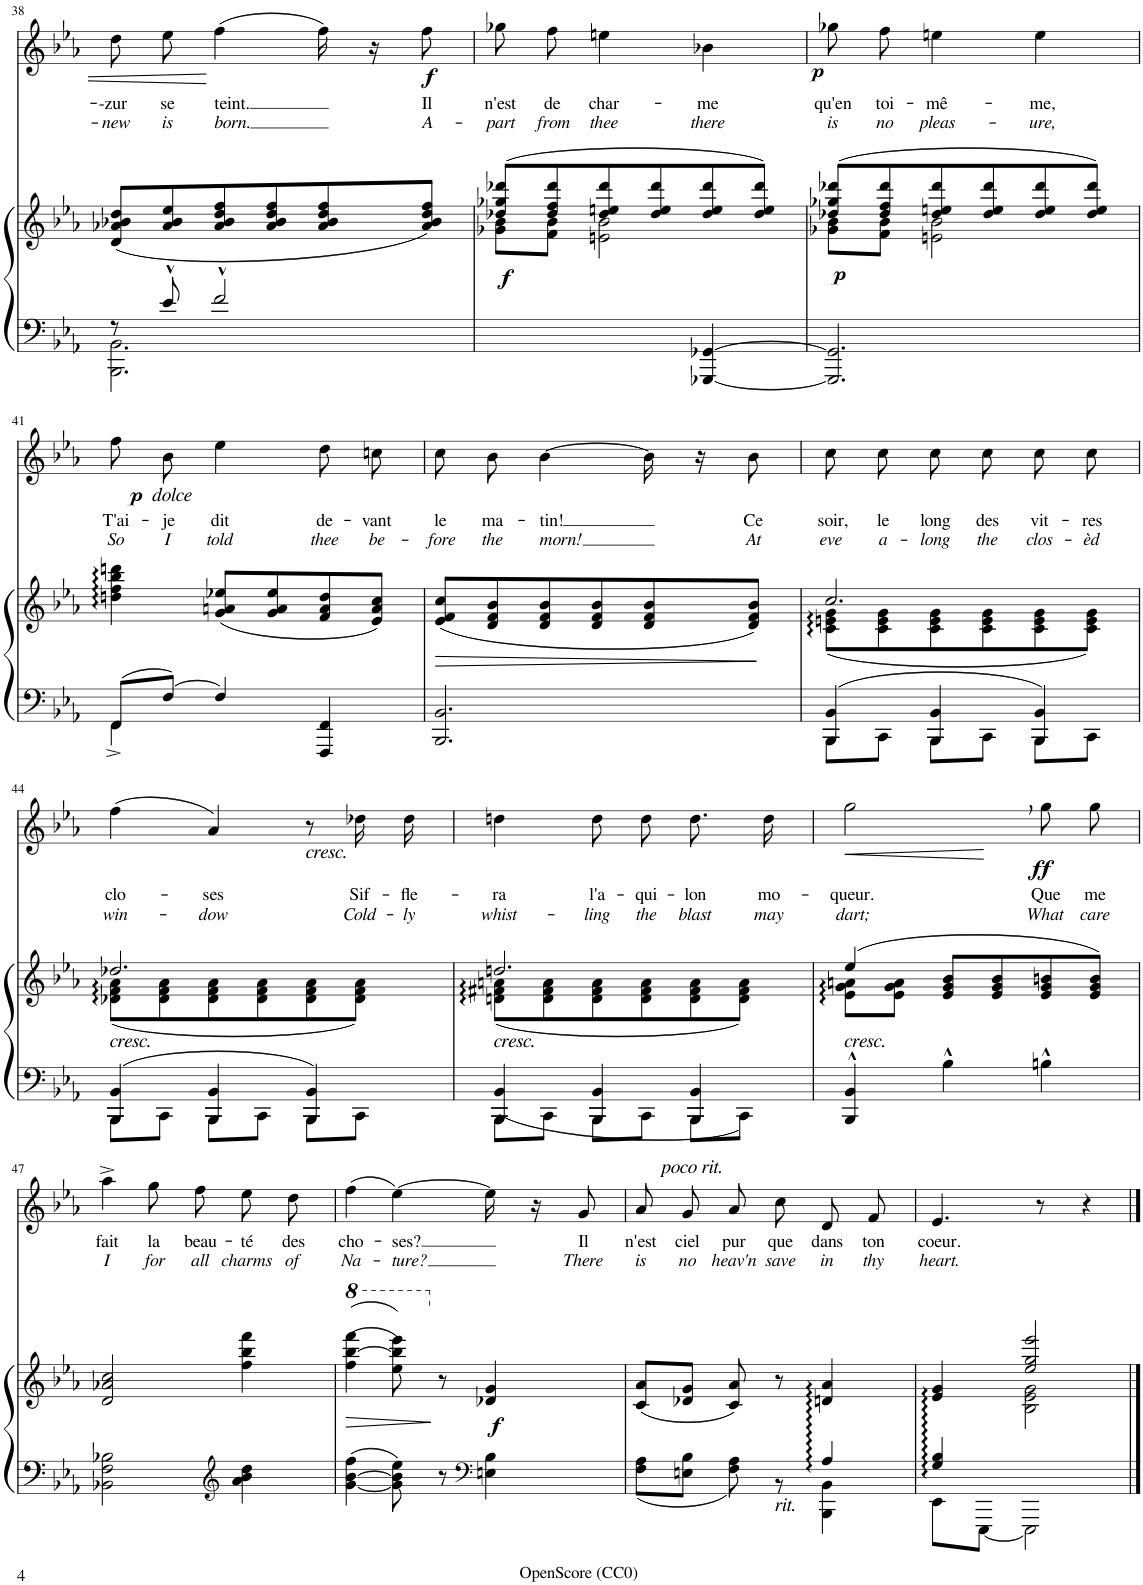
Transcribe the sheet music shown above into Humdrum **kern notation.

**kern	**kern	**dynam	**kern	**text	**text	**dynam
*part2	*part2	*part2	*part1	*part1	*part1	*part1
*staff3	*staff2	*staff2/3	*staff1	*staff1	*staff1	*staff1
*I"Piano	*	*	*I"Voice	*	*	*
*I'Pno	*	*	*	*	*	*
!!LO:PB:g=z
*clefF4	*clefG2	*	*clefG2	*	*	*
*k[b-e-a-]	*k[b-e-a-]	*	*k[b-e-a-]	*	*	*
*M3/4	*M3/4	*	*M3/4	*	*	*
=38	=38	=38	=38	=38	=38	=38
*^	*	*	*	*	*	*
!	!	!	!	!	!LO:LY:b	!LO:LY:b	!
8r	2.BBB-\ 2.BB-\	(8d/ 8a-X/ 8b-X/ 8dd/L	.	8dd\L	-zur	-new	.
!	!	!	!	!	!LO:LY:b	!LO:LY:b	!
8e-^^/	.	8a-/ 8b-/ 8ee-/	.	8ee-\J	se	is	.
!	!	!	!	!	!LO:LY:b	!LO:LY:b	!
2f^^/	.	8a-/ 8b-/ 8dd/ 8ff/	.	(4ff\	teint.	born.	.
.	.	8a-/ 8b-/ 8dd/ 8ff/	.	.	.	.	.
.	.	8a-/ 8b-/ 8dd/ 8ff/	.	16ff\)	.	.	.
.	.	.	.	16r	.	.	.
!	!	!	!	!	!LO:LY:b	!LO:LY:b	!LO:DY:b
.	.	8a-/ 8b-/ 8dd/ 8ff/J)	.	8ff\	Il	A-	f
*v	*v	*	*	*	*	*	*
=39	=39	=39	=39	=39	=39	=39
*	*^	*	*	*	*	*
!	!	!	!LO:DY:b	!	!LO:LY:b	!LO:LY:b	!
2ryy	(8dd-X/ 8gg-X/ 8ddd-X/L	8g-X\ 8b-\L	f	8gg-X\L	n'est	-part	.
!	!	!	!	!	!LO:LY:b	!LO:LY:b	!
.	8dd-/ 8ff/ 8ddd-/	8f\ 8b-\J	.	8ff\J	de	from	.
!	!	!	!	!	!LO:LY:b	!LO:LY:b	!
.	8dd-/ 8een/ 8ddd-/	2en\ 2b-\	.	4een\	char-	thee	.
.	8dd-/ 8ee/ 8ddd-/	.	.	.	.	.	.
!	!	!	!	!	!LO:LY:b	!LO:LY:b	!
[4GGG-X/ [4GG-X/	8dd-/ 8ee/ 8ddd-/	.	.	4b-X\	-me	there	.
.	8dd-/ 8ee/ 8ddd-/J)	.	.	.	.	.	.
=40	=40	=40	=40	=40	=40	=40	=40
!	!	!	!LO:DY:b	!	!LO:LY:b	!LO:LY:b	!LO:DY:b
2.GGG-/] 2.GG-/]	(8dd-X/ 8gg-X/ 8ddd-X/L	8g-X\ 8b-\L	p	8gg-X\L	qu'en	is	p
!	!	!	!	!	!LO:LY:b	!LO:LY:b	!
.	8dd-/ 8ff/ 8ddd-/	8f\ 8b-\J	.	8ff\J	toi-	no	.
!	!	!	!	!	!LO:LY:b	!LO:LY:b	!
.	8dd-/ 8een/ 8ddd-/	2en\ 2b-\	.	4een\	-mê-	pleas-	.
.	8dd-/ 8ee/ 8ddd-/	.	.	.	.	.	.
!	!	!	!	!	!LO:LY:b	!LO:LY:b	!
.	8dd-/ 8ee/ 8ddd-/	.	.	4ee\	-me,	-ure,	.
.	8dd-/ 8ee/ 8ddd-/J)	.	.	.	.	.	.
*	*v	*v	*	*	*	*	*
!!LO:LB:g=z
=41	=41	=41	=41	=41	=41	=41
*^	*	*	*	*	*	*
!	!	!	!	!	!LO:LY:b	!LO:LY:b	!LO:DY:b
!	!	!	!	!	!	!	!LO:DY:n=1:b
8FF/L	4FF^\	4ddn\ 4ff\ 4bb-\ 4dddn\	.	8ff\L	T'ai-	So	p other-dynamics
!	!	!	!	!	!LO:LY:b	!LO:LY:b	!
[8F/J	.	.	.	8b-\J	-je	I	.
!	!	!	!	!	!LO:LY:b	!LO:LY:b	!
4F/]	2ryy	(8g/ 8an/ 8ee-X/L	.	4ee-\	dit	told	.
.	.	8g/ 8a/ 8ee-/	.	.	.	.	.
!	!	!	!	!	!LO:LY:b	!LO:LY:b	!
4FFF/ 4FF/	.	8f/ 8a/ 8dd/	.	8dd\L	de-	thee	.
!	!	!	!	!	!LO:LY:b	!LO:LY:b	!
.	.	8e-/ 8a/ 8cc/J)	.	8ccn\J	-vant	be-	.
*v	*v	*	*	*	*	*	*
=42	=42	=42	=42	=42	=42	=42
!	!	!LO:HP:b	!	!LO:LY:b	!LO:LY:b	!
2.BBB-/ 2.BB-/	(8e-/ 8f/ 8cc/L	>	8cc\L	le	-fore	.
!	!	!	!	!LO:LY:b	!LO:LY:b	!
.	8d/ 8f/ 8b-/	.	8b-\J	ma-	the	.
!	!	!	!	!LO:LY:b	!LO:LY:b	!
.	8d/ 8f/ 8b-/	.	[4b-\	-tin!	morn!	.
.	8d/ 8f/ 8b-/	.	.	.	.	.
.	8d/ 8f/ 8b-/	.	16b-\]	.	.	.
.	.	.	16r	.	.	.
!	!	!	!	!LO:LY:b	!LO:LY:b	!
.	8d/ 8f/ 8b-/J)	]	8b-\	Ce	At	.
=43	=43	=43	=43	=43	=43	=43
*^	*^	*	*	*	*	*
!	!	!	!	!	!	!LO:LY:b	!LO:LY:b	!
4BBB-/ 4BB-/	8BBB-\L	2.cc/	(8c\ 8en\ 8g\L	.	8cc\L	soir,	eve	.
!	!	!	!	!	!	!LO:LY:b	!LO:LY:b	!
.	8CC\J	.	8c\ 8e\ 8g\	.	8cc\J	le	a-	.
!	!	!	!	!	!	!LO:LY:b	!LO:LY:b	!
4BBB-/ 4BB-/	8BBB-\L	.	8c\ 8e\ 8g\	.	8cc\L	long	-long	.
!	!	!	!	!	!	!LO:LY:b	!LO:LY:b	!
.	8CC\J	.	8c\ 8e\ 8g\	.	8cc\J	des	the	.
!	!	!	!	!	!	!LO:LY:b	!LO:LY:b	!
4BBB-/ 4BB-/	8BBB-\L	.	8c\ 8e\ 8g\	.	8cc\L	vit-	clos-	.
!	!	!	!	!	!	!LO:LY:b	!LO:LY:b	!
.	8CC\J	.	8c\ 8e\ 8g\J)	.	8cc\J	-res	-èd	.
!!LO:LB:g=z
=44	=44	=44	=44	=44	=44	=44	=44	=44
!	!	!LO:TX:b:i:t=cresc.	!	!	!	!	!	!
!	!	!	!	!	!	!LO:LY:b	!LO:LY:b	!
4BBB-/ 4BB-/	8BBB-\L	2.dd-X/	(8d-X\ 8f\ 8a-\L	.	(4ff\	clo-	win-	.
.	8CC\J	.	8d-\ 8f\ 8a-\	.	.	.	.	.
!	!	!	!	!	!	!LO:LY:b	!LO:LY:b	!
4BBB-/ 4BB-/	8BBB-\L	.	8d-\ 8f\ 8a-\	.	4a-/)	-ses	-dow	.
.	8CC\J	.	8d-\ 8f\ 8a-\	.	.	.	.	.
!	!	!	!	!	!LO:TX:b:i:t=cresc.	!	!	!
4BBB-/ 4BB-/	8BBB-\L	.	8d-\ 8f\ 8a-\	.	8r	.	.	.
!	!	!	!	!	!	!LO:LY:b	!LO:LY:b	!
.	8CC\J	.	8d-\ 8f\ 8a-\J)	.	16dd-X\LL	Sif-	Cold-	.
!	!	!	!	!	!	!LO:LY:b	!LO:LY:b	!
.	.	.	.	.	16dd-\JJ	-fle-	-ly	.
=45	=45	=45	=45	=45	=45	=45	=45	=45
!	!	!LO:TX:b:i:t=cresc.	!	!	!	!	!	!
!	!	!	!	!	!	!LO:LY:b	!LO:LY:b	!
4BBB-/ 4BB-/	8BBB-\L	2.ddn/	(8dn\ 8f#X\ 8an\L	.	4ddn\	-ra	whist-	.
.	8CC\J	.	8d\ 8f#\ 8a\	.	.	.	.	.
!	!	!	!	!	!	!LO:LY:b	!LO:LY:b	!
4BBB-/ 4BB-/	8BBB-\L	.	8d\ 8f#\ 8a\	.	8dd\L	l'a-	-ling	.
!	!	!	!	!	!	!LO:LY:b	!LO:LY:b	!
.	8CC\J	.	8d\ 8f#\ 8a\	.	8dd\J	-qui-	the	.
!	!	!	!	!	!	!LO:LY:b	!LO:LY:b	!
4BBB-/ 4BB-/	8BBB-\L	.	8d\ 8f#\ 8a\	.	8.dd\L	-lon	blast	.
.	8CC\J	.	8d\ 8f#\ 8a\J)	.	.	.	.	.
!	!	!	!	!	!	!LO:LY:b	!LO:LY:b	!
.	.	.	.	.	16dd\Jk	mo-	may	.
*v	*v	*	*	*	*	*	*	*
=46	=46	=46	=46	=46	=46	=46	=46
!	!LO:TX:b:i:t=cresc.	!	!	!	!	!	!
!	!	!	!	!	!LO:LY:b	!LO:LY:b	!LO:HP:b
*	*	*	*	*^	*	*	*
4BBB-/^^ 4BB-/^^	(4ee-/	8e-\ 8g\ 8an\L	.	2gg,\	4ryy	-queur.	dart;	<
.	.	8e-\ 8g\ 8a\J	.	.	.	.	.	.
4B-^^\	8e-/ 8g/ 8b-/L	2ryy	.	.	8ryy	.	.	.
.	8e-/ 8g/ 8b-/	.	.	.	8ryy	.	.	[
!	!	!	!	!	!	!LO:LY:b	!LO:LY:b	!LO:DY:b
4Bn^^\	8e-/ 8g/ 8bn/	.	.	8gg\L	4ryy	Que	What	ff
!	!	!	!	!	!	!LO:LY:b	!LO:LY:b	!
.	8e-/ 8g/ 8b/J)	.	.	8gg\J	.	me	care	.
*	*v	*v	*	*	*	*	*	*
*	*	*	*v	*v	*	*	*
!!LO:LB:g=z
=47	=47	=47	=47	=47	=47	=47
!	!	!	!	!LO:LY:b	!LO:LY:b	!
2BB-X\ 2F\ 2B-X\	2d/ 2a-X/ 2cc/	.	4aa-^\	fait	I	.
!	!	!	!	!LO:LY:b	!LO:LY:b	!
.	.	.	8gg\L	la	for	.
!	!	!	!	!LO:LY:b	!LO:LY:b	!
.	.	.	8ff\J	beau-	all	.
*clefG2	*	*	*	*	*	*
!	!	!	!	!LO:LY:b	!LO:LY:b	!
4a-\ 4b-\ 4dd\	4ff\ 4bb-\ 4fff\	.	8ee-\L	-té	charms	.
!	!	!	!	!LO:LY:b	!LO:LY:b	!
.	.	.	8dd\J	des	of	.
=48	=48	=48	=48	=48	=48	=48
!	!	!LO:HP:b	!	!LO:LY:b	!LO:LY:b	!
[4g\ [4b-\ 4ff\	((4fff\ [4bbb-\ 4ffff\	>	(4ff\	cho-	Na-	.
*	*8va	*	*	*	*	*
!	!	!	!	!LO:LY:b	!LO:LY:b	!
8g\] 8b-\] 8ee-\	8eee-\ 8bbb-\] 8eeee-\))	.	[4ee-\)	-ses?	-ture?	.
*	*X8va	*	*	*	*	*
8r	8r	]	.	.	.	.
*clefF4	*	*	*	*	*	*
!	!	!LO:DY:b	!	!	!	!
4En\ 4B-\	4d-X/ 4g/	f	16ee-\]	.	.	.
.	.	.	16r	.	.	.
!	!	!	!	!LO:LY:b	!LO:LY:b	!
.	.	.	8g/	Il	There	.
=49	=49	=49	=49	=49	=49	=49
*^	*	*	*	*	*	*
!	!	!	!	!LO:TX:a:i:t=poco rit.	!	!	!
!	!	!	!	!	!LO:LY:b	!LO:LY:b	!
2ryy	8F\ 8A-\L	(8c/ 8a-/L	.	8a-/L	n'est	is	.
!	!	!	!	!	!LO:LY:b	!LO:LY:b	!
.	8En\ 8B-\J	8d-X/ 8g/J	.	8g/J	ciel	no	.
!	!	!	!	!	!LO:LY:b	!LO:LY:b	!
.	8F\ 8A-\	8c/ 8a-/)	.	8a-\L	pur	heav'n	.
!	!LO:TX:b:i:t=rit.	!	!	!	!	!	!
!	!	!	!	!	!LO:LY:b	!LO:LY:b	!
.	8r	8r	.	8cc\J	que	save	.
!	!	!	!	!	!LO:LY:b	!LO:LY:b	!
4A-/	4BBB-\ 4BB-\	4dn/ 4a-/	.	8d/L	dans	in	.
!	!	!	!	!	!LO:LY:b	!LO:LY:b	!
.	.	.	.	8f/J	ton	thy	.
=50	=50	=50	=50	=50	=50	=50	=50
*	*	*^	*	*	*	*	*
!	!	!	!	!	!	!LO:LY:b	!LO:LY:b	!
4G/ 4B-/	8EE-\L	4e-/ 4g/	4ryy	.	4.e-/	coeur.	heart.	.
.	[8EEE-\J	.	.	.	.	.	.	.
2ryy	2EEE-\]	2ee-/ 2gg/ 2eee-/	2B-\ 2e-\ 2g\	.	.	.	.	.
.	.	.	.	.	8r	.	.	.
.	.	.	.	.	4r	.	.	.
*v	*v	*	*	*	*	*	*	*
*	*v	*v	*	*	*	*	*
==	==	==	==	==	==	==
*-	*-	*-	*-	*-	*-	*-
